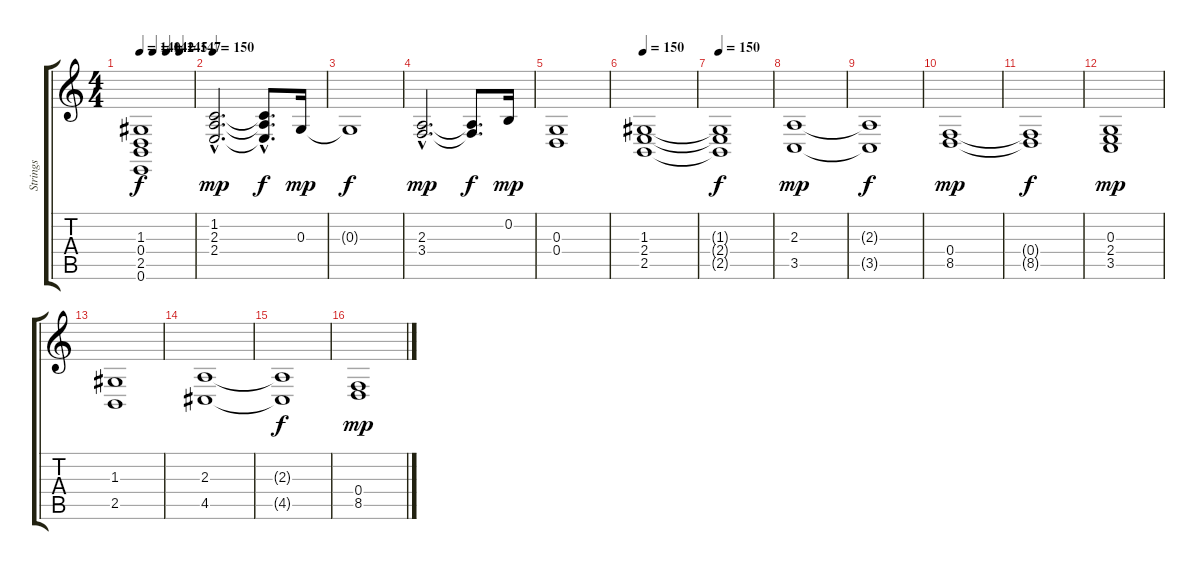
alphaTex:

\track ("Strings" "Strings") {instrument synthstrings2}
\staff {score tabs}
\tuning (E4 B3 G3 D3 A2 E2) {hide}
\ts (4 4)
\tempo 140
\tempo (142 0.25)
\tempo (145 0.5)
\tempo (147 0.75)
\clef g2
\ks c
(1.3{t} 0.4{t} 2.5{t} 0.6{t}).1{dy f} |
\tempo 150
(1.2{hac} 2.3{hac} 2.4{hac}).2{d dy mp} (1.2{t} 2.3{hac t} 2.4{t}).8{d dy f} 0.3.16{dy mp} |
0.3{t}.1{dy f} |
(2.3{hac} 3.4{hac}).2{d dy mp} (2.3{t} 3.4{t}).8{d dy f} 0.2.16{dy mp} |
(0.3 0.4).1 |
\tempo 150
(1.3 2.4 2.5).1 |
\tempo 150
(1.3{t} 2.4{t} 2.5{t}).1{dy f} |
(2.3 3.5).1{dy mp} |
(2.3{t} 3.5{t}).1{dy f} |
(0.4 8.5).1{dy mp} |
(0.4{t} 8.5{t}).1{dy f} |
(0.3 2.4 3.5).1{dy mp} |
(1.3 2.5).1 |
(2.3 4.5).1 |
(2.3{t} 4.5{t}).1{dy f} |
(0.4 8.5).1{dy mp}
